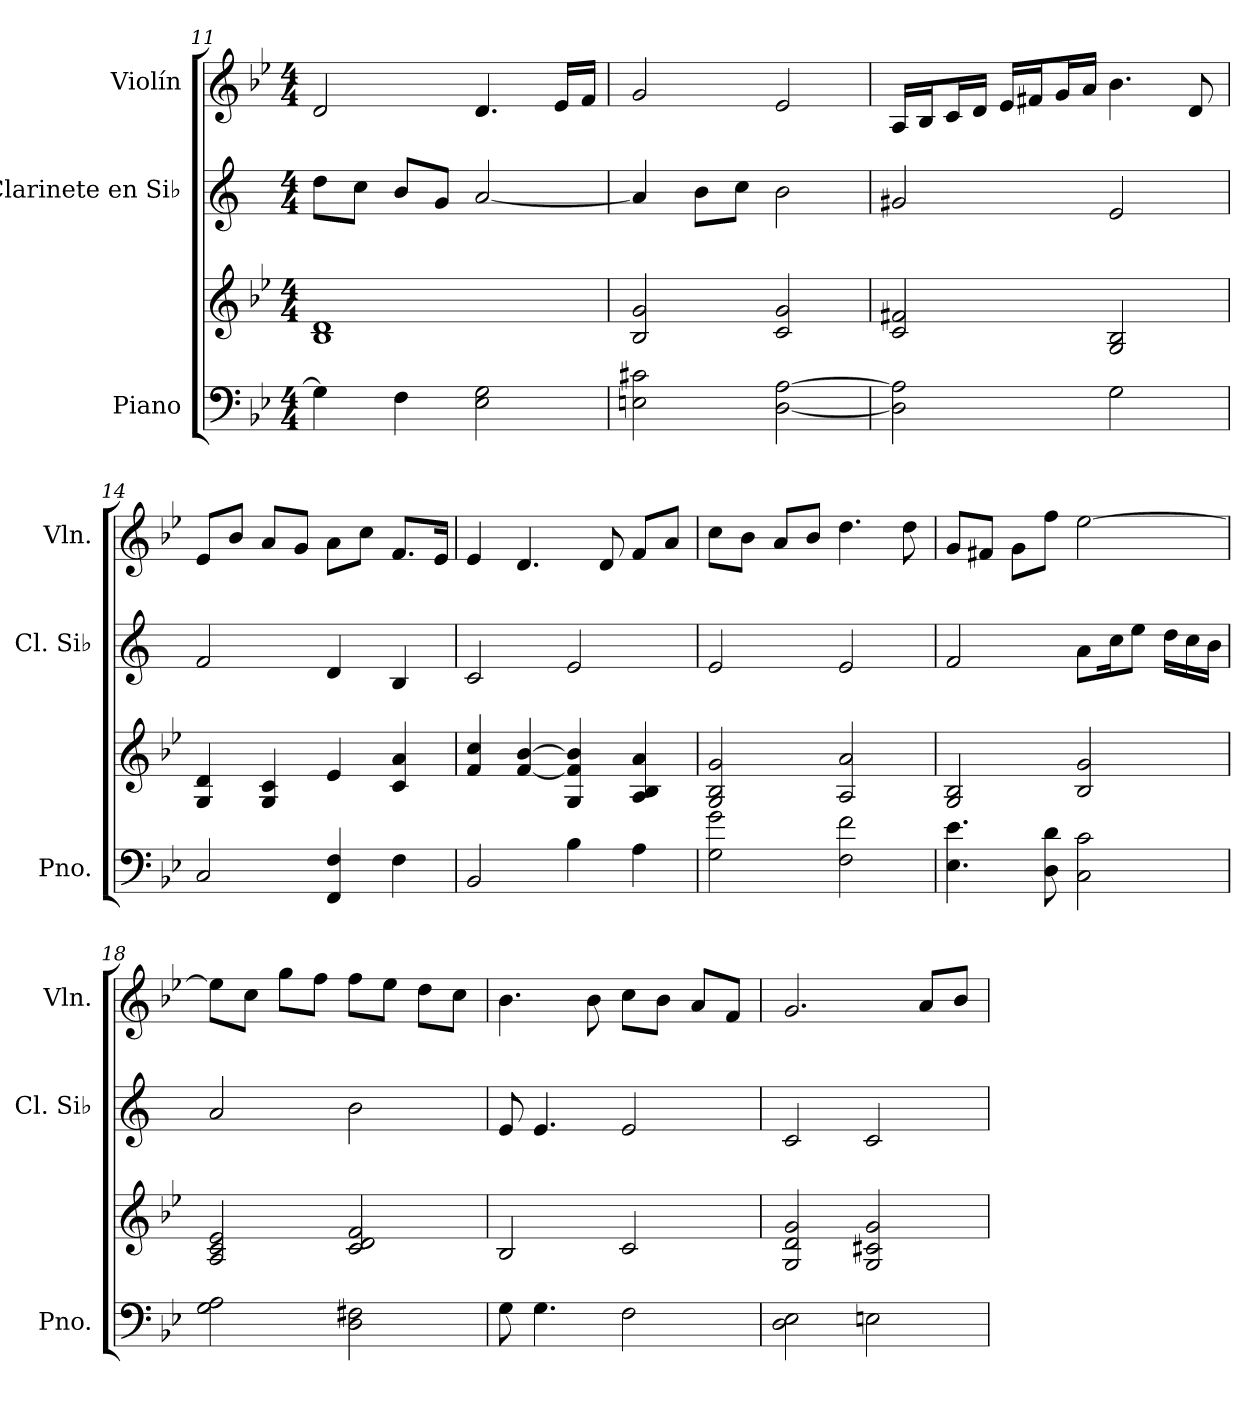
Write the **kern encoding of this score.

**kern	**kern	**kern	**kern
*part3	*part3	*part2	*part1
*staff4	*staff3	*staff2	*staff1
*I"Piano	*	*I"Clarinete en Si♭	*I"Violín
*I'Pno.	*	*I'Cl. Si♭	*I'Vln.
*clefF4	*clefG2	*clefG2	*clefG2
*	*	*ITrd1c2	*
*k[b-e-]	*k[b-e-]	*k[b-e-]	*k[b-e-]
*M4/4	*M4/4	*M4/4	*M4/4
=11	=11	=11	=11
4G\]	1B- 1d	8cc\L	2d/
.	.	8b-\J	.
4F\	.	8a/L	.
.	.	8f/J	.
2E-\ 2G\	.	[2g/	4.d/
.	.	.	16e-/LL
.	.	.	16f/JJ
=12	=12	=12	=12
2En\ 2c#X\	2B-/ 2g/	4g/]	2g/
.	.	8a\L	.
.	.	8b-\J	.
[2D\ [2A\	2c/ 2g/	2a\	2e-/
=13	=13	=13	=13
2D\] 2A\]	2c/ 2f#X/	2f#X/	16A/LL
.	.	.	16B-/J
.	.	.	16c/L
.	.	.	16d/JJ
.	.	.	16e-/LL
.	.	.	16f#X/J
.	.	.	16g/L
.	.	.	16a/JJ
2G\	2G/ 2B-/	2d/	4.b-\
.	.	.	8d/
=14	=14	=14	=14
2C/	4G/ 4d/	2e-/	8e-/L
.	.	.	8b-/J
.	4G/ 4c/	.	8a/L
.	.	.	8g/J
4FF/ 4F/	4e-/	4c/	8a\L
.	.	.	8cc\J
4F\	4c/ 4a/	4A/	8.f/L
.	.	.	16e-/Jk
!!LO:LB:g=z
=15	=15	=15	=15
2BB-/	4f/ 4cc/	2B-/	4e-/
.	[4f/ [4b-/	.	4.d/
4B-\	4G/ 4f/] 4b-/]	2d/	.
.	.	.	8d/
4A\	4A/ 4B-/ 4a/	.	8f/L
.	.	.	8a/J
=16	=16	=16	=16
2G\ 2g\	2G/ 2B-/ 2g/	2d/	8cc\L
.	.	.	8b-\J
.	.	.	8a/L
.	.	.	8b-/J
2F\ 2f\	2A/ 2a/	2d/	4.dd\
.	.	.	8dd\
=17	=17	=17	=17
4.E-\ 4.e-\	2G/ 2B-/	2e-/	8g/L
.	.	.	8f#X/J
.	.	.	8g\L
8D\ 8d\	.	.	8ff\J
2C\ 2c\	2B-/ 2g/	8g\L	[2ee-\
.	.	16b-\K	.
.	.	8dd\J	.
.	.	16cc\LL	.
.	.	16b-\	.
.	.	16a\JJ	.
=18	=18	=18	=18
2G\ 2A\	2A/ 2c/ 2e-/	2g/	8ee-\L]
.	.	.	8cc\J
.	.	.	8gg\L
.	.	.	8ff\J
2D\ 2F#X\	2c/ 2d/ 2f/	2a\	8ff\L
.	.	.	8ee-\J
.	.	.	8dd\L
.	.	.	8cc\J
=19	=19	=19	=19
8G\	2B-/	8d/	4.b-\
4.G\	.	4.d/	.
.	.	.	8b-\
2F\	2c/	2d/	8cc\L
.	.	.	8b-\J
.	.	.	8a/L
.	.	.	8f/J
=20	=20	=20	=20
2D\ 2E-\	2G/ 2d/ 2g/	2B-/	2.g/
2En\	2G/ 2c#X/ 2g/	2B-/	.
.	.	.	8a/L
.	.	.	8b-/J
=	=	=	=
*-	*-	*-	*-
